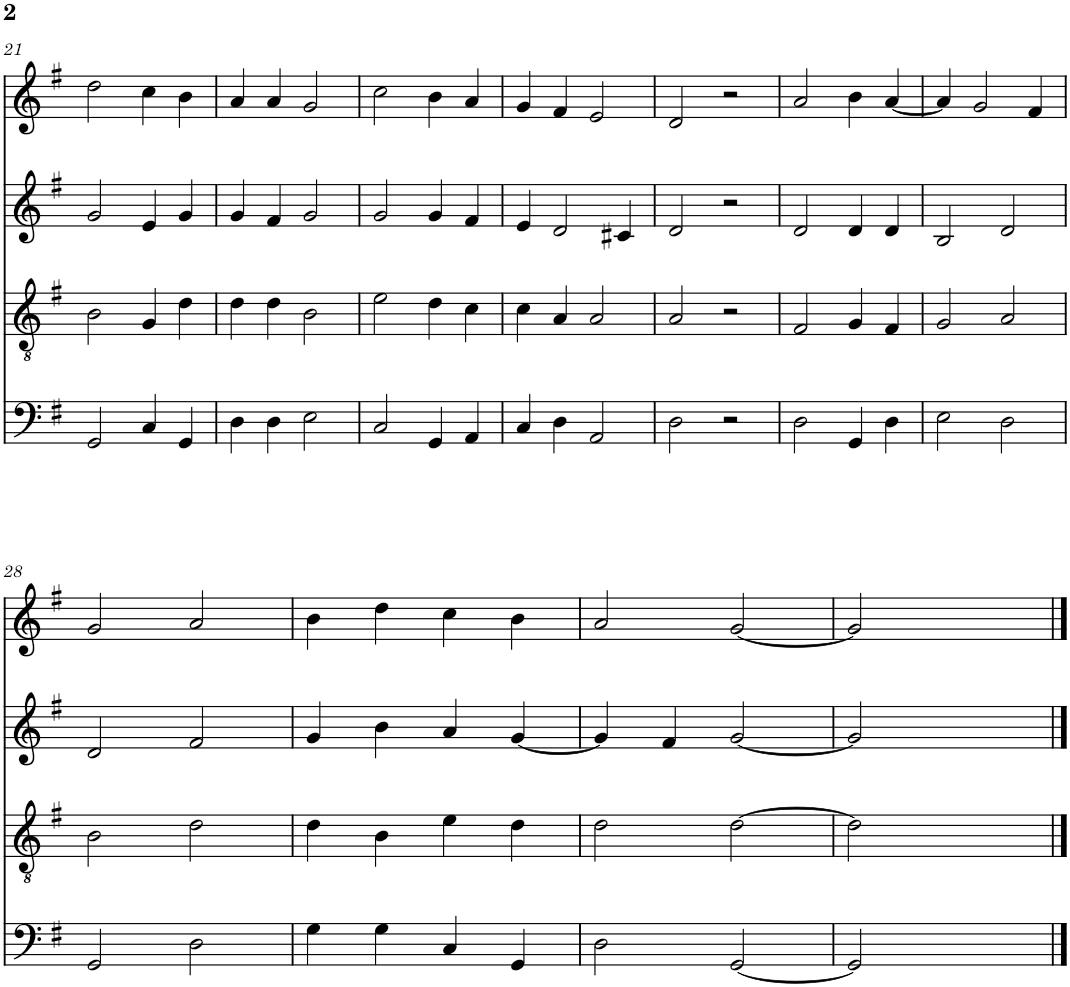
**kern	**kern	**kern	**kern
*part4	*part3	*part2	*part1
*staff4	*staff3	*staff2	*staff1
*I"Piano	*I"Piano	*I"Piano	*I"Piano
*I'Pno	*I'Pno	*I'Pno	*I'Pno
!!LO:PB:g=z
*clefF4	*clefGv2	*clefG2	*clefG2
*k[f#]	*k[f#]	*k[f#]	*k[f#]
*M4/4	*M4/4	*M4/4	*M4/4
=21	=21	=21	=21
2GG/	2B\	2g/	2dd\
4C/	4G/	4e/	4cc\
4GG/	4d\	4g/	4b\
=22	=22	=22	=22
4D\	4d\	4g/	4a/
4D\	4d\	4f#/	4a/
2E\	2B\	2g/	2g/
=23	=23	=23	=23
2C/	2e\	2g/	2cc\
4GG/	4d\	4g/	4b\
4AA/	4c\	4f#/	4a/
=24	=24	=24	=24
4C/	4c\	4e/	4g/
4D\	4A/	2d/	4f#/
2AA/	2A/	.	2e/
.	.	4c#X/	.
=25	=25	=25	=25
2D\	2A/	2d/	2d/
2r	2r	2r	2r
=26	=26	=26	=26
2D\	2F#/	2d/	2a/
4GG/	4G/	4d/	4b\
4D\	4F#/	4d/	[4a/
=27	=27	=27	=27
2E\	2G/	2B/	4a/]
.	.	.	2g/
2D\	2A/	2d/	.
.	.	.	4f#/
!!LO:LB:g=z
=28	=28	=28	=28
2GG/	2B\	2d/	2g/
2D\	2d\	2f#/	2a/
=29	=29	=29	=29
4G\	4d\	4g/	4b\
4G\	4B\	4b\	4dd\
4C/	4e\	4a/	4cc\
4GG/	4d\	[4g/	4b\
=30	=30	=30	=30
2D\	2d\	4g/]	2a/
.	.	4f#/	.
[2GG/	[2d\	[2g/	[2g/
=31	=31	=31	=31
2GG/]	2d\]	2g/]	2g/]
2ryy	2ryy	2ryy	2ryy
==	==	==	==
*-	*-	*-	*-
